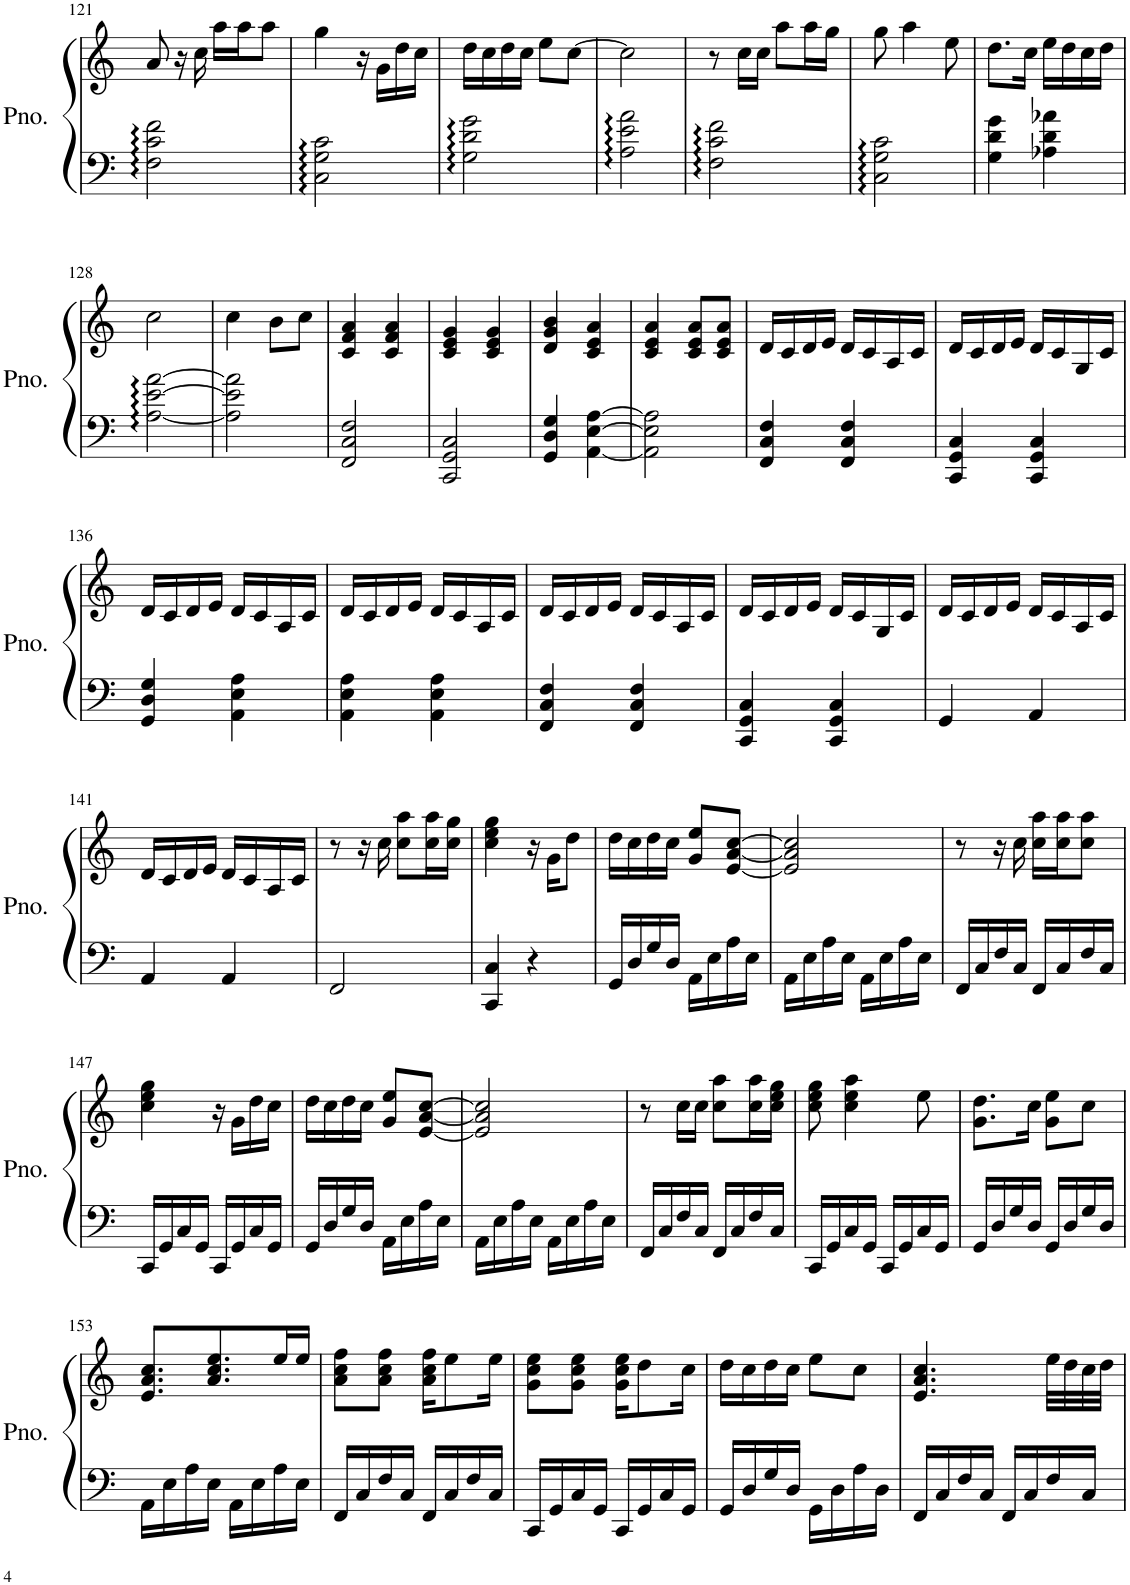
**kern	**kern
*part1	*part1
*staff2	*staff1
*I"Piano	*
*I'Pno.	*
!!LO:PB:g=z
*clefF4	*clefG2
*k[]	*k[]
*M2/4	*M2/4
=121	=121
2F\ 2c\ 2f\	8a/
.	16r
.	16cc\
.	16aa\LL
.	16aa\J
.	8aa\J
=122	=122
2C\ 2G\ 2c\	4gg\
.	16r
.	16g\LL
.	16dd\
.	16cc\JJ
=123	=123
2G\ 2d\ 2g\	16dd\LL
.	16cc\
.	16dd\
.	16cc\JJ
.	8ee\L
.	[8cc\J
=124	=124
2A\ 2e\ 2a\	2cc\]
=125	=125
2F\ 2c\ 2f\	8r
.	16cc\LL
.	16cc\JJ
.	8aa\L
.	16aa\L
.	16gg\JJ
=126	=126
2C\ 2G\ 2c\	8gg\
.	4aa\
.	8ee\
=127	=127
4G\ 4d\ 4g\	8.dd\L
.	16cc\Jk
4A-X\ 4d\ 4a-X\	16ee\LL
.	16dd\
.	16cc\
.	16dd\JJ
!!LO:LB:g=z
=128	=128
[2A\ [2e\ [2a\	2cc\
=129	=129
2A\] 2e\] 2a\]	4cc\
.	8b\L
.	8cc\J
=130	=130
2FF/ 2C/ 2F/	4c/ 4f/ 4a/
.	4c/ 4f/ 4a/
=131	=131
2CC/ 2GG/ 2C/	4c/ 4e/ 4g/
.	4c/ 4e/ 4g/
=132	=132
4GG/ 4D/ 4G/	4d/ 4g/ 4b/
[4AA\ [4E\ [4A\	4c/ 4e/ 4a/
=133	=133
2AA\] 2E\] 2A\]	4c/ 4e/ 4a/
.	8c/ 8e/ 8a/L
.	8c/ 8e/ 8a/J
=134	=134
4FF/ 4C/ 4F/	16d/LL
.	16c/
.	16d/
.	16e/JJ
4FF/ 4C/ 4F/	16d/LL
.	16c/
.	16A/
.	16c/JJ
=135	=135
4CC/ 4GG/ 4C/	16d/LL
.	16c/
.	16d/
.	16e/JJ
4CC/ 4GG/ 4C/	16d/LL
.	16c/
.	16G/
.	16c/JJ
!!LO:LB:g=z
=136	=136
4GG/ 4D/ 4G/	16d/LL
.	16c/
.	16d/
.	16e/JJ
4AA\ 4E\ 4A\	16d/LL
.	16c/
.	16A/
.	16c/JJ
=137	=137
4AA\ 4E\ 4A\	16d/LL
.	16c/
.	16d/
.	16e/JJ
4AA\ 4E\ 4A\	16d/LL
.	16c/
.	16A/
.	16c/JJ
=138	=138
4FF/ 4C/ 4F/	16d/LL
.	16c/
.	16d/
.	16e/JJ
4FF/ 4C/ 4F/	16d/LL
.	16c/
.	16A/
.	16c/JJ
=139	=139
4CC/ 4GG/ 4C/	16d/LL
.	16c/
.	16d/
.	16e/JJ
4CC/ 4GG/ 4C/	16d/LL
.	16c/
.	16G/
.	16c/JJ
=140	=140
4GG/	16d/LL
.	16c/
.	16d/
.	16e/JJ
4AA/	16d/LL
.	16c/
.	16A/
.	16c/JJ
!!LO:LB:g=z
=141	=141
4AA/	16d/LL
.	16c/
.	16d/
.	16e/JJ
4AA/	16d/LL
.	16c/
.	16A/
.	16c/JJ
=142	=142
2FF/	8r
.	16r
.	16cc\
.	8cc\ 8aa\L
.	16cc\ 16aa\L
.	16cc\ 16gg\JJ
=143	=143
4CC/ 4C/	4cc\ 4ee\ 4gg\
4r	16r
.	16g\KL
.	8dd\J
=144	=144
16GG/LL	16dd\LL
16D/	16cc\
16G/	16dd\
16D/JJ	16cc\JJ
16AA\LL	8g/ 8ee/L
16E\	.
16A\	[8e/ [8a/ [8cc/J
16E\JJ	.
=145	=145
16AA\LL	2e/] 2a/] 2cc/]
16E\	.
16A\	.
16E\JJ	.
16AA\LL	.
16E\	.
16A\	.
16E\JJ	.
=146	=146
16FF/LL	8r
16C/	.
16F/	16r
16C/JJ	16cc\
16FF/LL	16cc\ 16aa\LL
16C/	16cc\ 16aa\J
16F/	8cc\ 8aa\J
16C/JJ	.
!!LO:LB:g=z
=147	=147
16CC/LL	4cc\ 4ee\ 4gg\
16GG/	.
16C/	.
16GG/JJ	.
16CC/LL	16r
16GG/	16g\LL
16C/	16dd\
16GG/JJ	16cc\JJ
=148	=148
16GG/LL	16dd\LL
16D/	16cc\
16G/	16dd\
16D/JJ	16cc\JJ
16AA\LL	8g/ 8ee/L
16E\	.
16A\	[8e/ [8a/ [8cc/J
16E\JJ	.
=149	=149
16AA\LL	2e/] 2a/] 2cc/]
16E\	.
16A\	.
16E\JJ	.
16AA\LL	.
16E\	.
16A\	.
16E\JJ	.
=150	=150
16FF/LL	8r
16C/	.
16F/	16cc\LL
16C/JJ	16cc\JJ
16FF/LL	8cc\ 8aa\L
16C/	.
16F/	16cc\ 16aa\L
16C/JJ	16cc\ 16ee\ 16gg\JJ
=151	=151
16CC/LL	8cc\ 8ee\ 8gg\
16GG/	.
16C/	4cc\ 4ee\ 4aa\
16GG/JJ	.
16CC/LL	.
16GG/	.
16C/	8ee\
16GG/JJ	.
=152	=152
16GG/LL	8.g\ 8.dd\L
16D/	.
16G/	.
16D/JJ	16cc\Jk
16GG/LL	8g\ 8ee\L
16D/	.
16G/	8cc\J
16D/JJ	.
!!LO:LB:g=z
=153	=153
16AA\LL	8.e/ 8.a/ 8.cc/L
16E\	.
16A\	.
16E\JJ	8.a/ 8.cc/ 8.ee/
16AA\LL	.
16E\	.
16A\	16ee/L
16E\JJ	16ee/JJ
=154	=154
16FF/LL	8a\ 8cc\ 8ff\L
16C/	.
16F/	8a\ 8cc\ 8ff\J
16C/JJ	.
16FF/LL	16a\ 16cc\ 16ff\KL
16C/	8ee\
16F/	.
16C/JJ	16ee\Jk
=155	=155
16CC/LL	8g\ 8cc\ 8ee\L
16GG/	.
16C/	8g\ 8cc\ 8ee\J
16GG/JJ	.
16CC/LL	16g\ 16cc\ 16ee\KL
16GG/	8dd\
16C/	.
16GG/JJ	16cc\Jk
=156	=156
16GG/LL	16dd\LL
16D/	16cc\
16G/	16dd\
16D/JJ	16cc\JJ
16GG\LL	8ee\L
16D\	.
16A\	8cc\J
16D\JJ	.
=157	=157
16FF/LL	4.e/ 4.a/ 4.cc/
16C/	.
16F/	.
16C/JJ	.
16FF/LL	.
16C/	.
16F/	32ee\LLL
.	32dd\
16C/JJ	32cc\
.	32dd\JJJ
=	=
*-	*-
